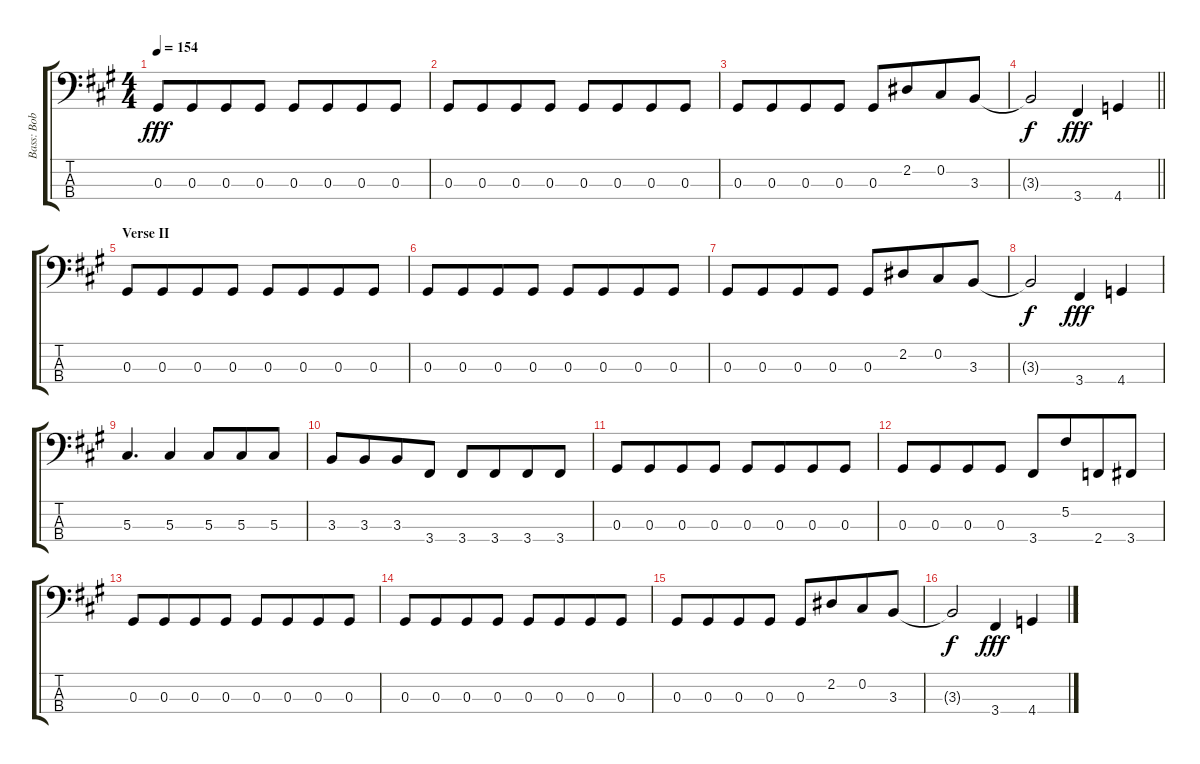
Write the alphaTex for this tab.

\track ("Bass: Bob" "Bass: Bob") {instrument electricbassfinger}
\staff {score tabs}
\tuning (Gb2 Db2 Ab1 Eb1) {hide}
\ts (4 4)
\tempo 154
\clef f4
\ks a
0.3.8{dy fff} 0.3.8{beam merge} 0.3.8 0.3.8 0.3.8 0.3.8{beam merge} 0.3.8 0.3.8 |
0.3.8 0.3.8{beam merge} 0.3.8 0.3.8 0.3.8 0.3.8{beam merge} 0.3.8 0.3.8 |
0.3.8 0.3.8{beam merge} 0.3.8 0.3.8 0.3.8 2.2.8{beam merge} 0.2.8 3.3.8 |
\barLineRight lightlight
3.3{t}.2{dy f} 3.4.4{dy fff} 4.4.4 |
\section ("" "Verse II")
0.3.8 0.3.8{beam merge} 0.3.8 0.3.8 0.3.8 0.3.8{beam merge} 0.3.8 0.3.8 |
0.3.8 0.3.8{beam merge} 0.3.8 0.3.8 0.3.8 0.3.8{beam merge} 0.3.8 0.3.8 |
0.3.8 0.3.8{beam merge} 0.3.8 0.3.8 0.3.8 2.2.8{beam merge} 0.2.8 3.3.8 |
3.3{t}.2{dy f} 3.4.4{dy fff} 4.4.4 |
5.3.4{d} 5.3.4 5.3.8{beam merge} 5.3.8 5.3.8 |
3.3.8 3.3.8{beam merge} 3.3.8 3.4.8 3.4.8 3.4.8{beam merge} 3.4.8 3.4.8 |
0.3.8 0.3.8{beam merge} 0.3.8 0.3.8 0.3.8 0.3.8{beam merge} 0.3.8 0.3.8 |
0.3.8 0.3.8{beam merge} 0.3.8 0.3.8 3.4.8 5.2.8{beam merge} 2.4.8 3.4.8 |
0.3.8 0.3.8{beam merge} 0.3.8 0.3.8 0.3.8 0.3.8{beam merge} 0.3.8 0.3.8 |
0.3.8 0.3.8{beam merge} 0.3.8 0.3.8 0.3.8 0.3.8{beam merge} 0.3.8 0.3.8 |
0.3.8 0.3.8{beam merge} 0.3.8 0.3.8 0.3.8 2.2.8{beam merge} 0.2.8 3.3.8 |
3.3{t}.2{dy f} 3.4.4{dy fff} 4.4.4
